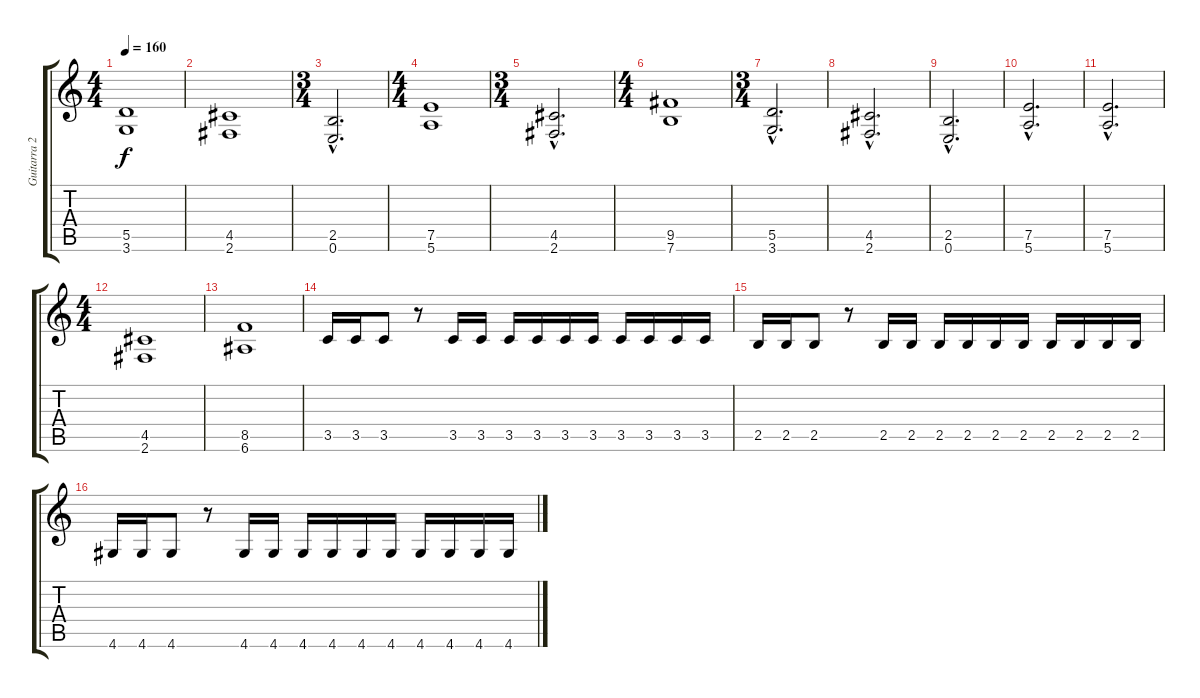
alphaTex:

\track ("Guitarra 2" "Guitarra 2") {instrument distortionguitar}
\staff {score tabs}
\tuning (E4 B3 G3 D3 A2 E2) {hide}
\ts (4 4)
\tempo 160
\clef g2
\ks c
(5.5 3.6).1{dy f} |
(4.5 2.6).1 |
\ts (3 4)
(2.5{hac} 0.6{hac}).2{d} |
\ts (4 4)
(7.5 5.6).1 |
\ts (3 4)
(4.5{hac} 2.6{hac}).2{d} |
\ts (4 4)
(9.5 7.6).1 |
\ts (3 4)
(5.5{hac} 3.6{hac}).2{d} |
(4.5{hac} 2.6{hac}).2{d} |
(2.5{hac} 0.6{hac}).2{d} |
(7.5{hac} 5.6{hac}).2{d} |
(7.5{hac} 5.6{hac}).2{d} |
\ts (4 4)
(4.5 2.6).1 |
(8.5 6.6).1 |
3.5.16 3.5.16 3.5.8 r.8 3.5.16 3.5.16 3.5.16 3.5.16 3.5.16 3.5.16 3.5.16 3.5.16 3.5.16 3.5.16 |
2.5.16 2.5.16 2.5.8 r.8 2.5.16 2.5.16 2.5.16 2.5.16 2.5.16 2.5.16 2.5.16 2.5.16 2.5.16 2.5.16 |
4.6.16 4.6.16 4.6.8 r.8 4.6.16 4.6.16 4.6.16 4.6.16 4.6.16 4.6.16 4.6.16 4.6.16 4.6.16 4.6.16
